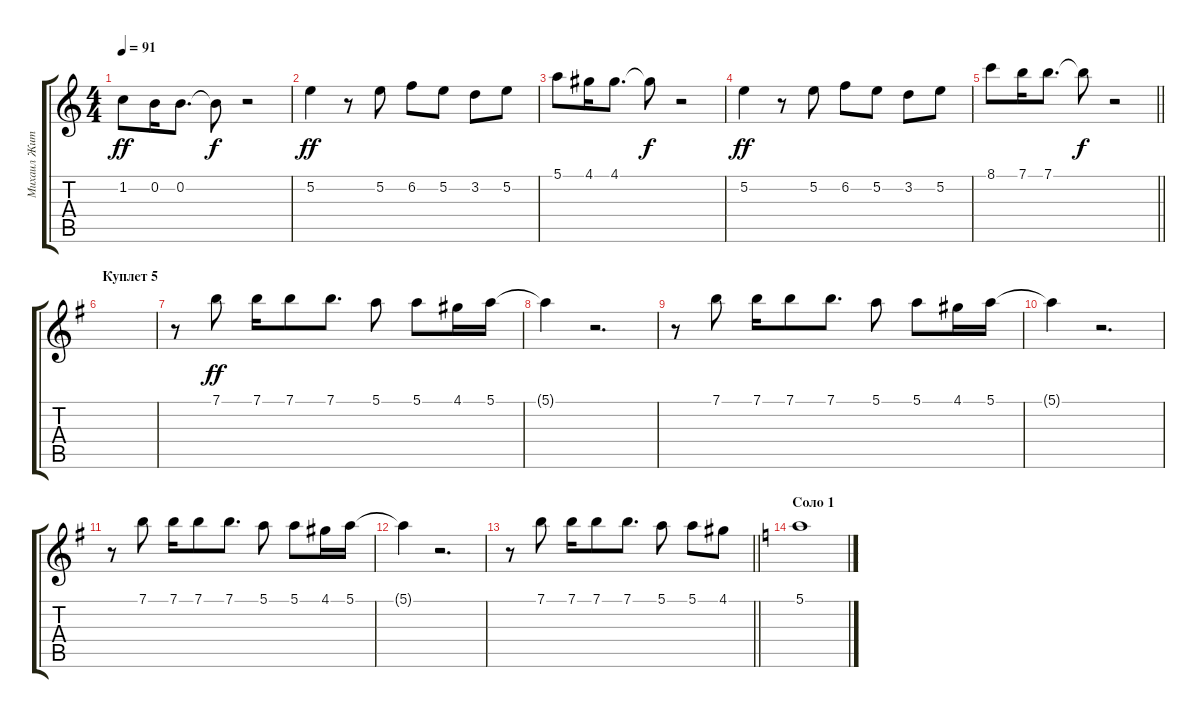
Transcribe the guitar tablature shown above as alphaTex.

\track ("Михаил Житняков" "Михаил Жит") {instrument overdrivenguitar}
\staff {score tabs}
\tuning (E4 B3 G3 D3 A2 E2) {hide}
\ts (4 4)
\tempo 91
\clef g2
\ks c
1.2.8{dy ff} 0.2.16 0.2.8{d} 0.2{t}.8{dy f} r.2 |
5.2.4{dy ff} r.8 5.2.8 6.2.8 5.2.8 3.2.8 5.2.8 |
5.1.8 4.1.16 4.1.8{d} 4.1{t}.8{dy f} r.2 |
5.2.4{dy ff} r.8 5.2.8 6.2.8 5.2.8 3.2.8 5.2.8 |
\barLineRight lightlight
8.1.8 7.1.16 7.1.8{d} 7.1{t}.8{dy f} r.2 |
\section ("" "Куплет 5")
\ks eminor
|
r.8 7.1.8{dy ff} 7.1.16 7.1.8 7.1.8{d} 5.1.8 5.1.8 4.1.16 5.1.16 |
5.1{t}.4 r.2{d} |
r.8 7.1.8 7.1.16 7.1.8 7.1.8{d} 5.1.8 5.1.8 4.1.16 5.1.16 |
5.1{t}.4 r.2{d} |
r.8 7.1.8 7.1.16 7.1.8 7.1.8{d} 5.1.8 5.1.8 4.1.16 5.1.16 |
5.1{t}.4 r.2{d} |
\barLineRight lightlight
r.8 7.1.8 7.1.16 7.1.8 7.1.8{d} 5.1.8 5.1.8 4.1.8 |
\section ("" "Соло 1")
\ks aminor
5.1.1
